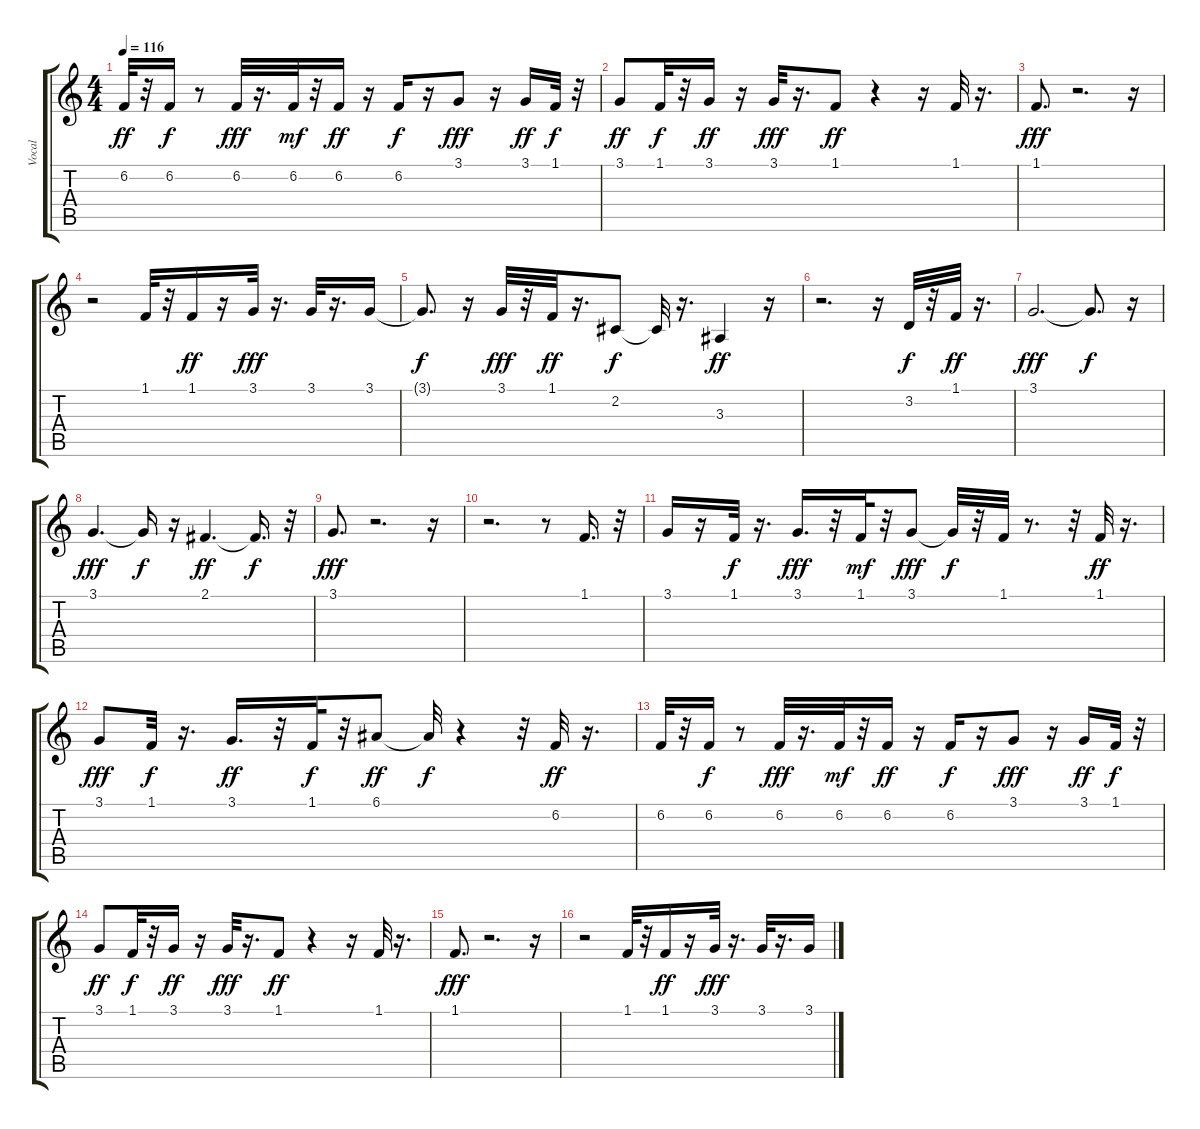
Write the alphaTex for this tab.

\track ("Vocal" "Vocal") {instrument tenorsax}
\staff {score tabs}
\tuning (E4 B3 G3 D3 A2 E2) {hide}
\ts (4 4)
\tempo 116
\clef g2
\ks c
6.2.32{dy ff} r.32 6.2.16{dy f} r.8 6.2.32{dy fff} r.16{d} 6.2.32{dy mf} r.32 6.2.16{dy ff} r.16 6.2.16{dy f} r.16 3.1.8{dy fff} r.16 3.1.16{dy ff} 1.1.32{dy f} r.32 |
3.1.8{dy ff} 1.1.32{dy f} r.32 3.1.16{dy ff} r.16 3.1.32{dy fff} r.16{d} 1.1.8{dy ff} r.4 r.16 1.1.32 r.16{d} |
1.1.8{d dy fff} r.2{d} r.16 |
r.2 1.1.32 r.32 1.1.16{dy ff} r.16 3.1.32{dy fff} r.16{d} 3.1.32 r.16{d} 3.1.16 |
3.1{t}.8{d dy f} r.16 3.1.32{dy fff} r.32 1.1.32{dy ff} r.16{d} 2.2.8{dy f} 2.2{t}.32 r.16{d} 3.3.4{dy ff} r.16 |
r.2{d} r.16 3.2.32{dy f} r.32 1.1.32{dy ff} r.16{d} |
3.1.2{d dy fff} 3.1{t}.8{d dy f} r.16 |
3.1.4{d dy fff} 3.1{t}.16{dy f} r.16 2.1.4{d dy ff} 2.1{t}.16{d dy f} r.32 |
3.1.8{d dy fff} r.2{d} r.16 |
r.2{d} r.8 1.1.16{d} r.32 |
3.1.16 r.16 1.1.32{dy f} r.16{d} 3.1.16{d dy fff} r.32 1.1.32{dy mf} r.32 3.1.8{dy fff} 3.1{t}.32{dy f} r.32 1.1.32 r.8{d} r.32 1.1.32{dy ff} r.16{d} |
3.1.8{dy fff} 1.1.32{dy f} r.16{d} 3.1.16{d dy ff} r.32 1.1.32{dy f} r.32 6.1.8{dy ff} 6.1{t}.32{dy f} r.4 r.32 6.2.32{dy ff} r.16{d} |
6.2.32 r.32 6.2.16{dy f} r.8 6.2.32{dy fff} r.16{d} 6.2.32{dy mf} r.32 6.2.16{dy ff} r.16 6.2.16{dy f} r.16 3.1.8{dy fff} r.16 3.1.16{dy ff} 1.1.32{dy f} r.32 |
3.1.8{dy ff} 1.1.32{dy f} r.32 3.1.16{dy ff} r.16 3.1.32{dy fff} r.16{d} 1.1.8{dy ff} r.4 r.16 1.1.32 r.16{d} |
1.1.8{d dy fff} r.2{d} r.16 |
r.2 1.1.32 r.32 1.1.16{dy ff} r.16 3.1.32{dy fff} r.16{d} 3.1.32 r.16{d} 3.1.16
